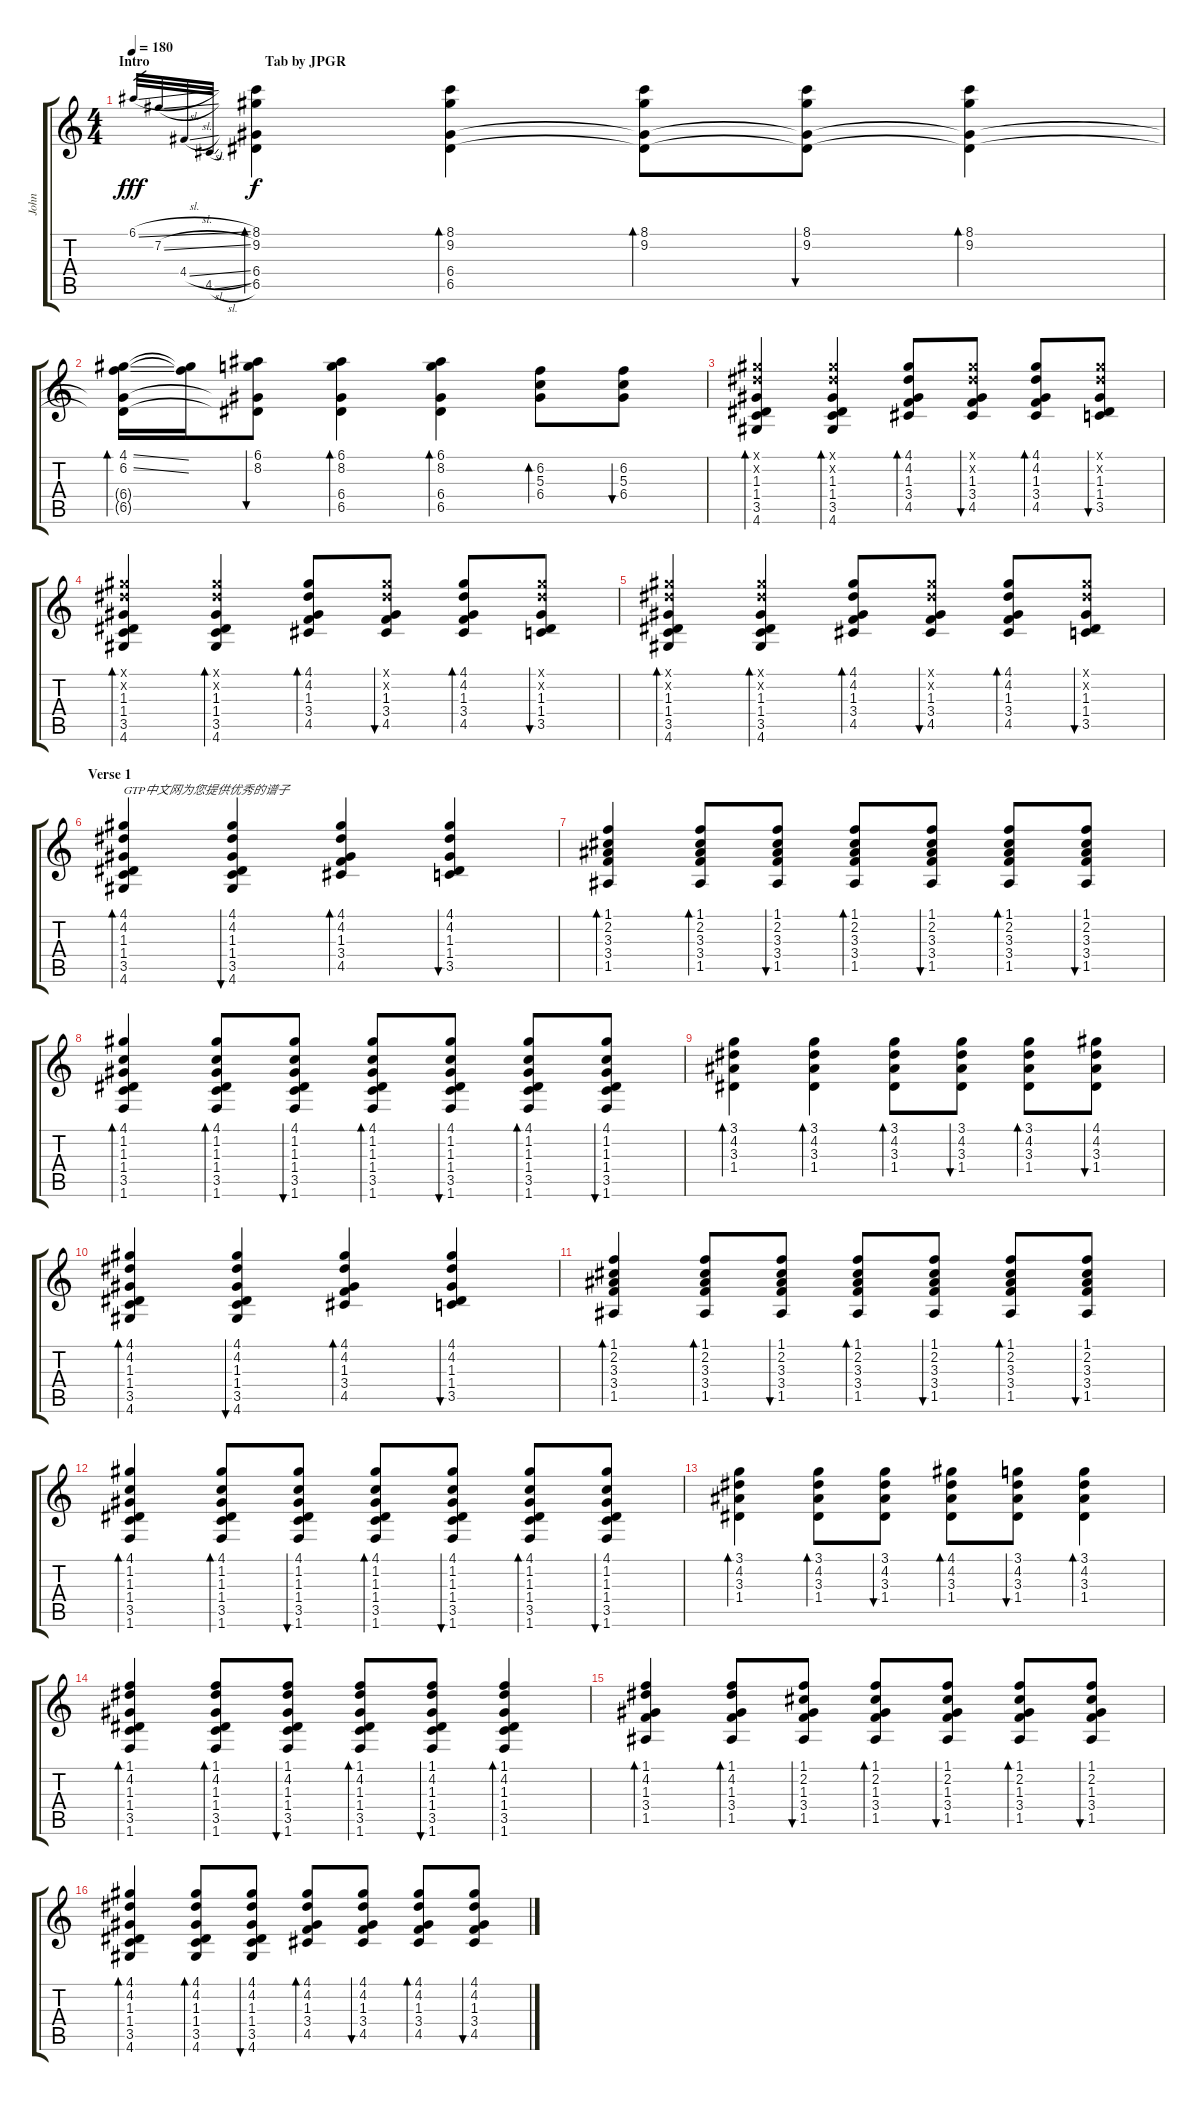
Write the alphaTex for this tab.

\track ("John" "John") {instrument acousticguitarsteel}
\staff {score tabs}
\tuning (E4 B3 G3 D3 A2 E2) {hide}
\ts (4 4)
\section ("" "Intro                                 Tab by JPGR")
\tempo 180
\clef g2
\ks c
6.1{sl}.32{gr dy fff instrument acousticguitarsteel} 7.2{sl}.32{gr} 4.4{sl}.32{gr} 4.5{sl}.32{gr} (8.1 9.2 6.4 6.5).4{bd 60 dy f volume 16} (8.1 9.2 6.4 6.5).4{bd 60} (8.1 9.2 6.4{t} 6.5{t}).8{bd 60} (8.1 9.2 6.4{t} 6.5{t}).8{bu 60} (8.1 9.2 6.4{t} 6.5{t}).4{bd 60} |
(4.1{ss} 6.2{ss} 6.4{t} 6.5{t}).16{bd 60} (4.1{t} 6.2{t}).16 (6.1 8.2 6.4{t} 6.5{t}).8{bu 60} (6.1 8.2 6.4 6.5).4{bd 60} (6.1 8.2 6.4 6.5).4{bd 60} (6.2 5.3 6.4).8{bd 60} (6.2 5.3 6.4).8{bu 60} |
(4.1{x} 4.2{x} 1.3 1.4 3.5 4.6).4{bd 60} (4.1{x} 4.2{x} 1.3 1.4 3.5 4.6).4{bd 60} (4.1 4.2 1.3 3.4 4.5).8{bd 60} (4.1{x} 4.2{x} 1.3 3.4 4.5).8{bu 60} (4.1 4.2 1.3 3.4 4.5).8{bd 60} (4.1{x} 4.2{x} 1.3 1.4 3.5).8{bu 60} |
(4.1{x} 4.2{x} 1.3 1.4 3.5 4.6).4{bd 60} (4.1{x} 4.2{x} 1.3 1.4 3.5 4.6).4{bd 60} (4.1 4.2 1.3 3.4 4.5).8{bd 60} (4.1{x} 4.2{x} 1.3 3.4 4.5).8{bu 60} (4.1 4.2 1.3 3.4 4.5).8{bd 60} (4.1{x} 4.2{x} 1.3 1.4 3.5).8{bu 60} |
(4.1{x} 4.2{x} 1.3 1.4 3.5 4.6).4{bd 60} (4.1{x} 4.2{x} 1.3 1.4 3.5 4.6).4{bd 60} (4.1 4.2 1.3 3.4 4.5).8{bd 60} (4.1{x} 4.2{x} 1.3 3.4 4.5).8{bu 60} (4.1 4.2 1.3 3.4 4.5).8{bd 60} (4.1{x} 4.2{x} 1.3 1.4 3.5).8{bu 60} |
\section ("" "Verse 1")
(4.1 4.2 1.3 1.4 3.5 4.6).4{bd 60 txt "GTP中文网为您提供优秀的谱子" volume 12} (4.1 4.2 1.3 1.4 3.5 4.6).4{bu 60} (4.1 4.2 1.3 3.4 4.5).4{bd 60} (4.1 4.2 1.3 1.4 3.5).4{bu 60} |
(1.1 2.2 3.3 3.4 1.5).4{bd 60} (1.1 2.2 3.3 3.4 1.5).8{bd 60} (1.1 2.2 3.3 3.4 1.5).8{bu 60} (1.1 2.2 3.3 3.4 1.5).8{bd 60} (1.1 2.2 3.3 3.4 1.5).8{bu 60} (1.1 2.2 3.3 3.4 1.5).8{bd 60} (1.1 2.2 3.3 3.4 1.5).8{bu 60} |
(4.1 1.2 1.3 1.4 3.5 1.6).4{bd 60} (4.1 1.2 1.3 1.4 3.5 1.6).8{bd 60} (4.1 1.2 1.3 1.4 3.5 1.6).8{bu 60} (4.1 1.2 1.3 1.4 3.5 1.6).8{bd 60} (4.1 1.2 1.3 1.4 3.5 1.6).8{bu 60} (4.1 1.2 1.3 1.4 3.5 1.6).8{bd 60} (4.1 1.2 1.3 1.4 3.5 1.6).8{bu 60} |
(3.1 4.2 3.3 1.4).4{bd 60} (3.1 4.2 3.3 1.4).4{bd 60} (3.1 4.2 3.3 1.4).8{bd 60} (3.1 4.2 3.3 1.4).8{bu 60} (3.1 4.2 3.3 1.4).8{bd 60} (4.1 4.2 3.3 1.4).8{bu 60} |
(4.1 4.2 1.3 1.4 3.5 4.6).4{bd 60} (4.1 4.2 1.3 1.4 3.5 4.6).4{bu 60} (4.1 4.2 1.3 3.4 4.5).4{bd 60} (4.1 4.2 1.3 1.4 3.5).4{bu 60} |
(1.1 2.2 3.3 3.4 1.5).4{bd 60} (1.1 2.2 3.3 3.4 1.5).8{bd 60} (1.1 2.2 3.3 3.4 1.5).8{bu 60} (1.1 2.2 3.3 3.4 1.5).8{bd 60} (1.1 2.2 3.3 3.4 1.5).8{bu 60} (1.1 2.2 3.3 3.4 1.5).8{bd 60} (1.1 2.2 3.3 3.4 1.5).8{bu 60} |
(4.1 1.2 1.3 1.4 3.5 1.6).4{bd 60} (4.1 1.2 1.3 1.4 3.5 1.6).8{bd 60} (4.1 1.2 1.3 1.4 3.5 1.6).8{bu 60} (4.1 1.2 1.3 1.4 3.5 1.6).8{bd 60} (4.1 1.2 1.3 1.4 3.5 1.6).8{bu 60} (4.1 1.2 1.3 1.4 3.5 1.6).8{bd 60} (4.1 1.2 1.3 1.4 3.5 1.6).8{bu 60} |
(3.1 4.2 3.3 1.4).4{bd 60} (3.1 4.2 3.3 1.4).8{bd 60} (3.1 4.2 3.3 1.4).8{bu 60} (4.1 4.2 3.3 1.4).8{bd 60} (3.1 4.2 3.3 1.4).8{bu 60} (3.1 4.2 3.3 1.4).4{bd 60} |
(1.1 4.2 1.3 1.4 3.5 1.6).4{bd 60} (1.1 4.2 1.3 1.4 3.5 1.6).8{bd 60} (1.1 4.2 1.3 1.4 3.5 1.6).8{bu 60} (1.1 4.2 1.3 1.4 3.5 1.6).8{bd 60} (1.1 4.2 1.3 1.4 3.5 1.6).8{bu 60} (1.1 4.2 1.3 1.4 3.5 1.6).4{bd 60} |
(1.1 4.2 1.3 3.4 1.5).4{bd 60} (1.1 4.2 1.3 3.4 1.5).8{bd 60} (1.1 2.2 1.3 3.4 1.5).8{bu 60} (1.1 2.2 1.3 3.4 1.5).8{bd 60} (1.1 2.2 1.3 3.4 1.5).8{bu 60} (1.1 2.2 1.3 3.4 1.5).8{bd 60} (1.1 2.2 1.3 3.4 1.5).8{bu 60} |
(4.1 4.2 1.3 1.4 3.5 4.6).4{bd 60} (4.1 4.2 1.3 1.4 3.5 4.6).8{bd 60} (4.1 4.2 1.3 1.4 3.5 4.6).8{bu 60} (4.1 4.2 1.3 3.4 4.5).8{bd 60} (4.1 4.2 1.3 3.4 4.5).8{bu 60} (4.1 4.2 1.3 3.4 4.5).8{bd 60} (4.1 4.2 1.3 3.4 4.5).8{bu 60}
